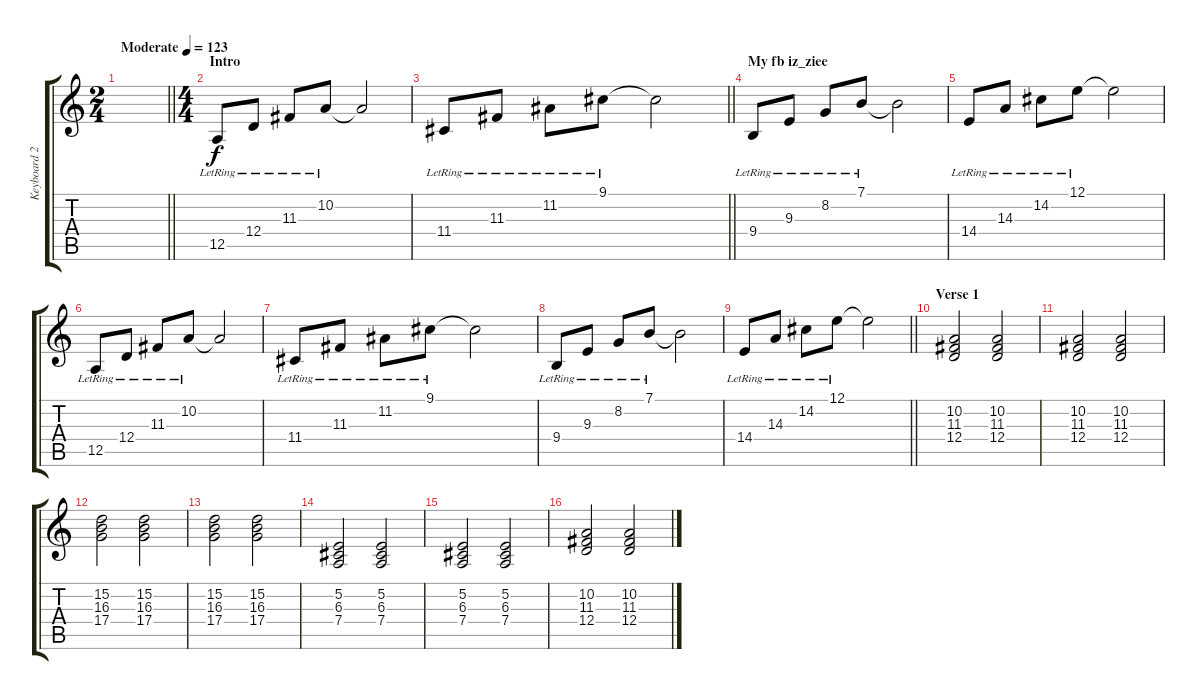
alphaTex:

\track ("Keyboard 2" "Keyboard 2") {instrument acousticgrandpiano}
\staff {score tabs}
\tuning (E4 B3 G3 D3 A2 E2) {hide}
\ts (2 4)
\tempo (123 "Moderate")
\clef g2
\barLineRight lightlight
\ks c
|
\ts (4 4)
\section ("" "Intro")
12.5{lr}.8 12.4{lr}.8 11.3{lr}.8 10.2{lr}.8 10.2{t}.2 |
\barLineRight lightlight
11.4{lr}.8 11.3{lr}.8 11.2{lr}.8 9.1{lr}.8 9.1{t}.2 |
\section ("" "My fb iz_ziee")
9.4{lr}.8 9.3{lr}.8 8.2{lr}.8 7.1{lr}.8 7.1{t}.2 |
14.4{lr}.8 14.3{lr}.8 14.2{lr}.8 12.1{lr}.8 12.1{t}.2 |
12.5{lr}.8 12.4{lr}.8 11.3{lr}.8 10.2{lr}.8 10.2{t}.2 |
11.4{lr}.8 11.3{lr}.8 11.2{lr}.8 9.1{lr}.8 9.1{t}.2 |
9.4{lr}.8 9.3{lr}.8 8.2{lr}.8 7.1{lr}.8 7.1{t}.2 |
\barLineRight lightlight
14.4{lr}.8 14.3{lr}.8 14.2{lr}.8 12.1{lr}.8 12.1{t}.2 |
\section ("" "Verse 1")
(10.2 11.3 12.4).2 (10.2 11.3 12.4).2 |
(10.2 11.3 12.4).2 (10.2 11.3 12.4).2 |
(15.2 16.3 17.4).2 (15.2 16.3 17.4).2 |
(15.2 16.3 17.4).2 (15.2 16.3 17.4).2 |
(5.2 6.3 7.4).2 (5.2 6.3 7.4).2 |
(5.2 6.3 7.4).2 (5.2 6.3 7.4).2 |
(10.2 11.3 12.4).2 (10.2 11.3 12.4).2
